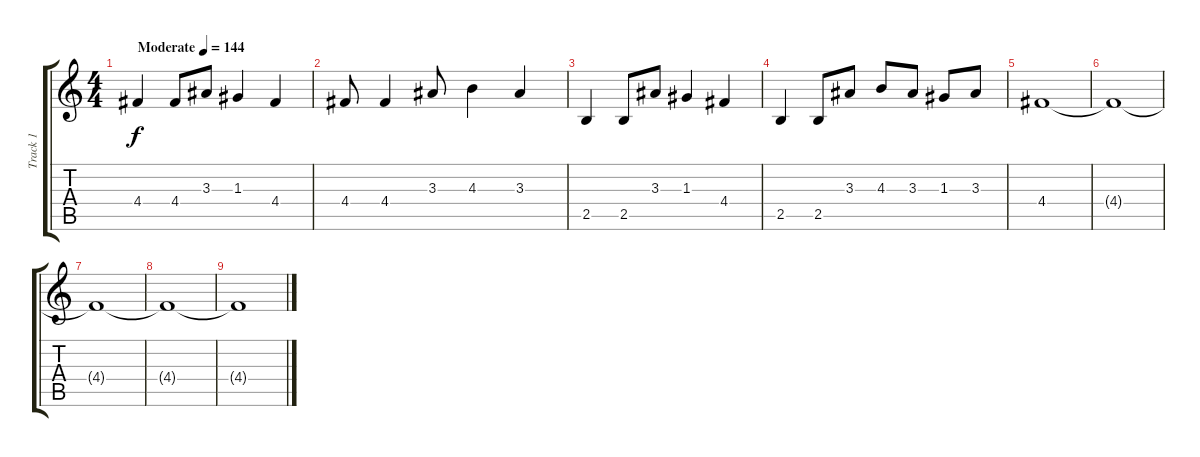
\track ("Track 1" "Track 1") {instrument overdrivenguitar}
\staff {score tabs}
\tuning (E4 B3 G3 D3 A2 E2) {hide}
\ts (4 4)
\tempo (144 "Moderate")
\clef g2
\ks c
4.4.4{dy f instrument overdrivenguitar} 4.4.8 3.3.8 1.3.4 4.4.4 |
4.4.8 4.4.4 3.3.8 4.3.4 3.3.4 |
2.5.4 2.5.8 3.3.8 1.3.4 4.4.4 |
2.5.4 2.5.8 3.3.8 4.3.8 3.3.8 1.3.8 3.3.8 |
4.4.1 |
4.4{t}.1 |
4.4{t}.1 |
4.4{t}.1 |
4.4{t}.1
